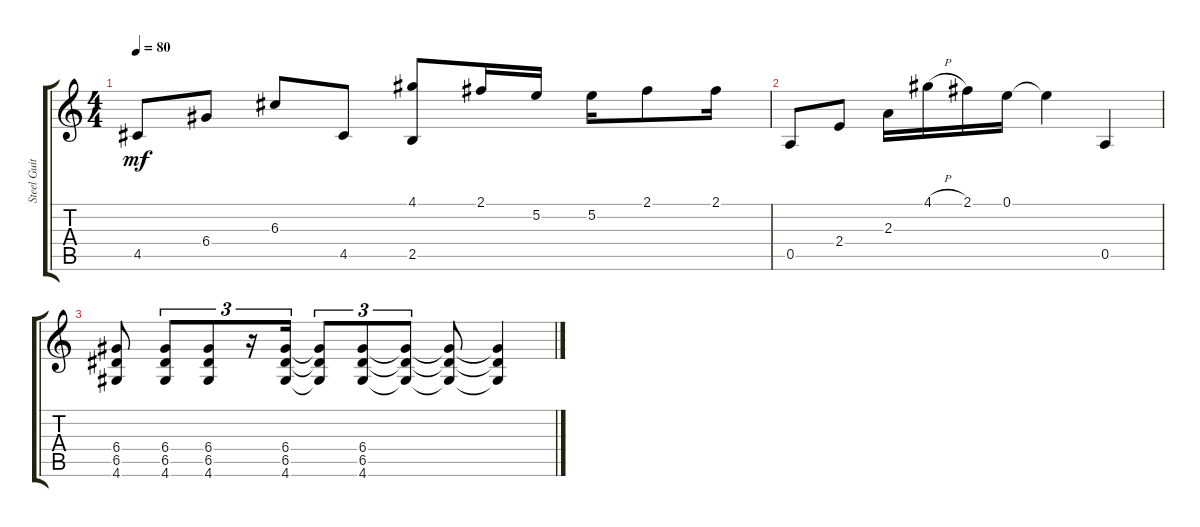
\track ("Steel Guitar" "Steel Guit") {instrument acousticguitarsteel}
\staff {score tabs}
\tuning (E4 B3 G3 D3 A2 E2) {hide}
\ts (4 4)
\tempo 80
\clef g2
\ks c
4.5.8{dy mf} 6.4.8 6.3.8 4.5.8 (4.1 2.5).8 2.1.16 5.2.16 5.2.16 2.1.8 2.1.16 |
0.5.8 2.4.8 2.3.16 4.1{h}.16 2.1.16 0.1.16 0.1{t}.4 0.5.4 |
(6.4 6.5 4.6).8 (6.4 6.5 4.6).8{tu (3 2)} (6.4 6.5 4.6).8{tu (3 2)} r.16{tu (3 2)} (6.4 6.5 4.6).16{tu (3 2)} (6.4{t} 6.5{t} 4.6{t}).8{tu (3 2)} (6.4 6.5 4.6).8{tu (3 2)} (6.4{t} 6.5{t} 4.6{t}).8{tu (3 2)} (6.4{t} 6.5{t} 4.6{t}).8 (6.4{t} 6.5{t} 4.6{t}).4
